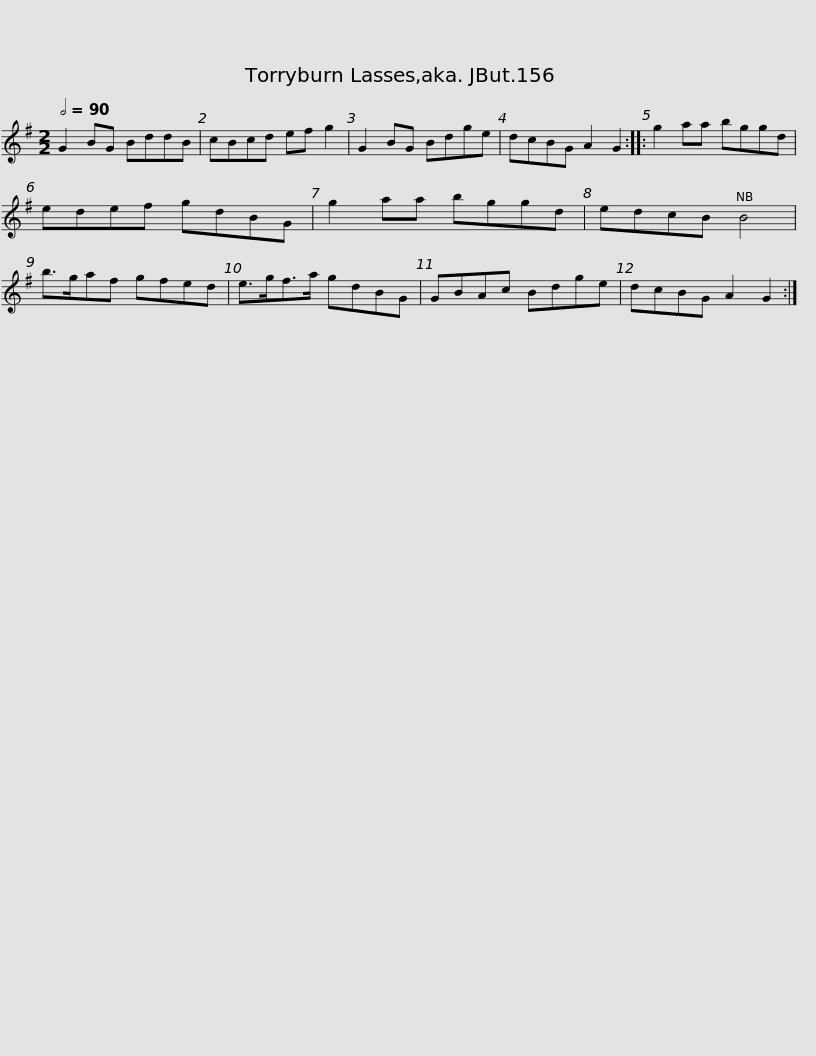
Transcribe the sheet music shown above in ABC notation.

X:1
L:1/8
Q:1/2=90
M:2/2
I:linebreak $
K:G
V:1 treble
V:1
 G2 BG BddB | cBcd ef g2 | G2 BG Bdge | dcBG A2 G2 :: g2 aa bggd | %5
 edef gdBG |$ g2 aa bggd | edcB B4 | b>gaf gfed | e>gf>a gdBG | %10
 GBAc Bdge | dcBG A2 G2 :| %12
